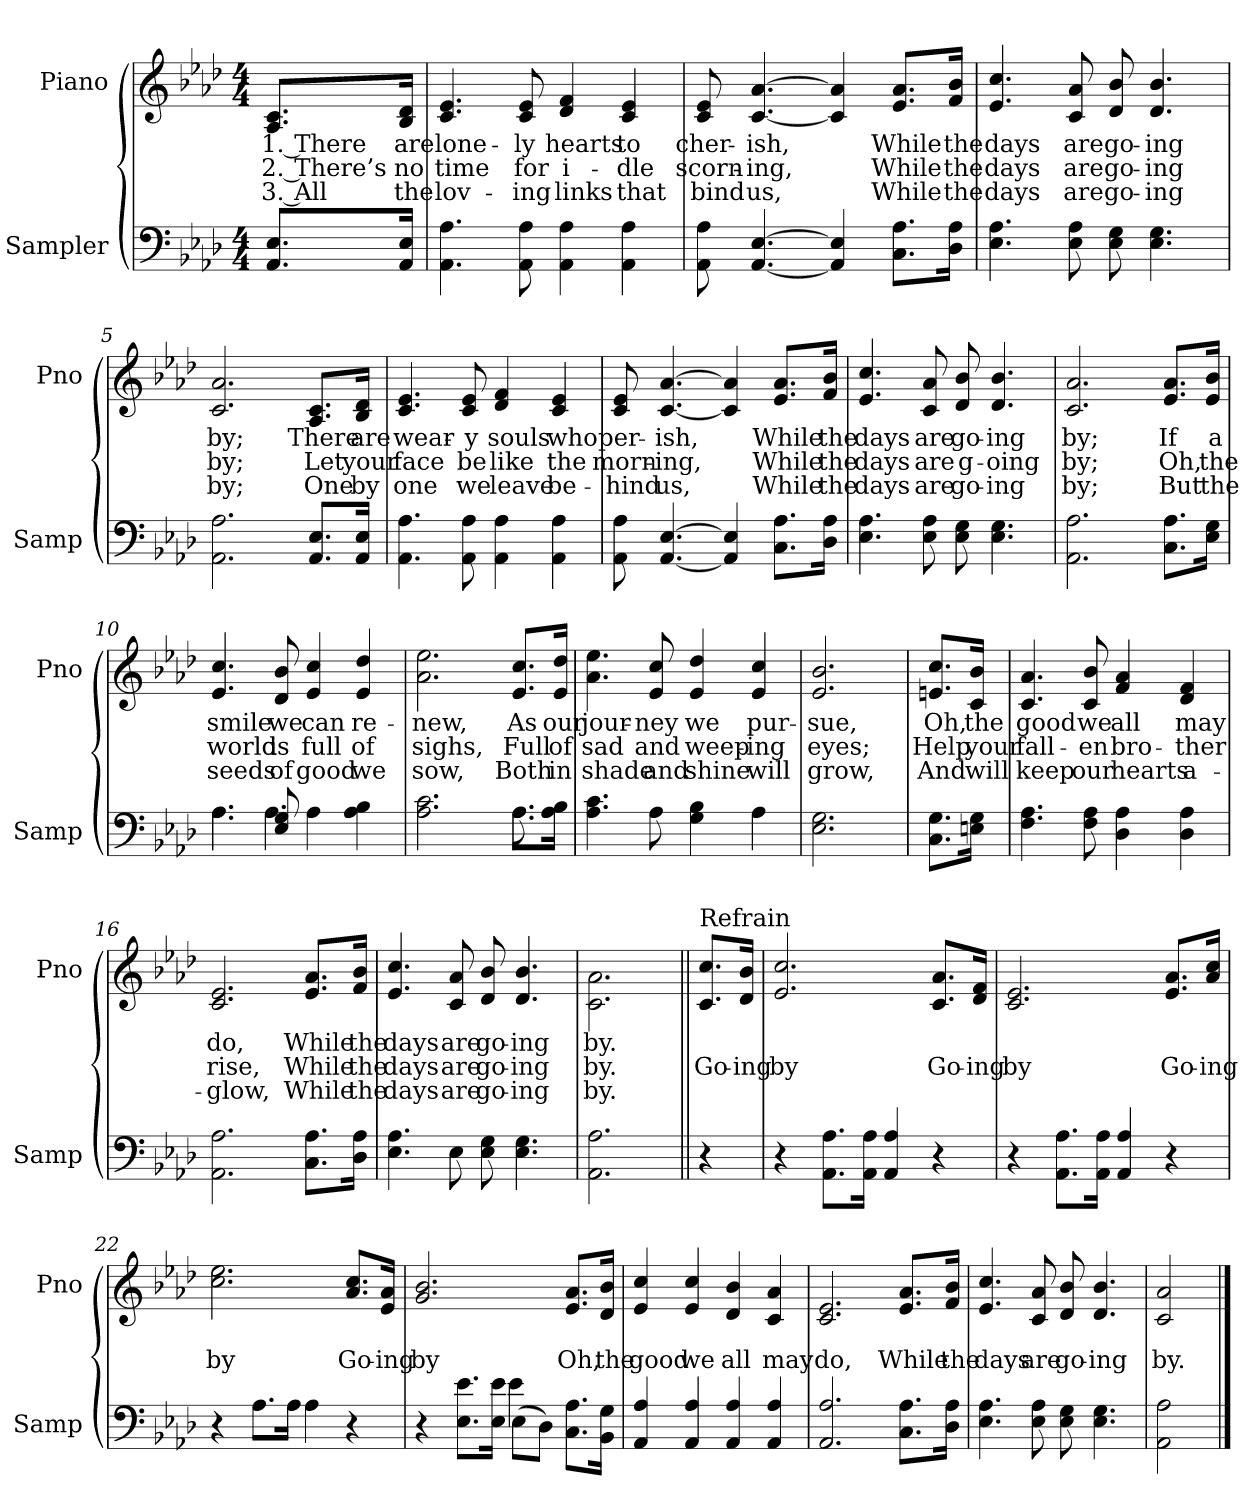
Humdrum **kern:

**kern	**kern	**text	**text	**text
*part2	*part1	*part1	*part1	*part1
*staff2	*staff1	*staff1	*staff1	*staff1
*I"Sampler	*I"Piano	*	*	*
*I'Samp	*I'Pno	*	*	*
*clefF4	*clefG2	*	*	*
*k[b-e-a-d-]	*k[b-e-a-d-]	*	*	*
*A-:	*A-:	*	*	*
*M4/4	*M4/4	*	*	*
=1	=1	=1	=1	=1
8.AA-/ 8.E-/L	8.A-/ 8.c/L	1. There	2. There’s	3. All
16AA-/ 16E-/Jk	16B-/ 16d-/Jk	are	no	the
=2	=2	=2	=2	=2
4.AA- 4.A-	4.c 4.e-	lone-	time	lov-
8AA- 8A-	8c 8e-	-ly	for	-ing
4AA- 4A-	4d- 4f	hearts	i-	links
4AA- 4A-	4c 4e-	to	-dle	that
=3	=3	=3	=3	=3
8AA- 8A-	8c 8e-	cher-	scorn-	bind
[4.AA- [4.E-	[4.c [4.a-	-ish,	-ing,	us,
4AA-] 4E-]	4c] 4a-]	.	.	.
8.C\ 8.A-\L	8.e-/ 8.a-/L	While	While	While
16D-\ 16A-\Jk	16f/ 16b-/Jk	the	the	the
=4	=4	=4	=4	=4
4.E- 4.A-	4.e- 4.cc	days	days	days
8E- 8A-	8c 8a-	are	are	are
8E- 8G	8d- 8b-	go-	go-	go-
4.E- 4.G	4.d- 4.b-	-ing	-ing	-ing
=5	=5	=5	=5	=5
2.AA- 2.A-	2.c 2.a-	by;	by;	by;
8.AA-/ 8.E-/L	8.A-/ 8.c/L	There	Let	One
16AA-/ 16E-/Jk	16B-/ 16d-/Jk	are	your	by
=6	=6	=6	=6	=6
4.AA- 4.A-	4.c 4.e-	wear-	face	one
8AA- 8A-	8c 8e-	-y	be	we
4AA- 4A-	4d- 4f	souls	like	leave
4AA- 4A-	4c 4e-	who	the	be-
=7	=7	=7	=7	=7
8AA- 8A-	8c 8e-	per-	morn-	-hind
[4.AA- [4.E-	[4.c [4.a-	-ish,	-ing,	us,
4AA-] 4E-]	4c] 4a-]	.	.	.
8.C\ 8.A-\L	8.e-/ 8.a-/L	While	While	While
16D-\ 16A-\Jk	16f/ 16b-/Jk	the	the	the
=8	=8	=8	=8	=8
4.E- 4.A-	4.e- 4.cc	days	days	days
8E- 8A-	8c 8a-	are	are	are
8E- 8G	8d- 8b-	go-	g-	go-
4.E- 4.G	4.d- 4.b-	-ing	-oing	-ing
=9	=9	=9	=9	=9
2.AA- 2.A-	2.c 2.a-	by;	by;	by;
8.C\ 8.A-\L	8.e-/ 8.a-/L	If	Oh,	But
16E-\ 16G\Jk	16e-/ 16b-/Jk	a	the	the
=10	=10	=10	=10	=10
*^	*	*	*	*
4.A-\	4.A-	4.e- 4.cc	smile	world	seeds
8E- 8G	4.A-	8d- 8b-	we	is	of
4A-\	.	4e- 4cc	can	full	good
4A- 4B-	4ryy	4e- 4dd-	re-	of	we
=11	=11	=11	=11	=11	=11
2.A- 2.c	2.ryy	2.a- 2.ee-	-new,	sighs,	sow,
8.A-\L	8.A-	8.e-/ 8.cc/L	As	Full	Both
16A-\ 16B-\Jk	16ryy	16e-/ 16dd-/Jk	our	of	in
*v	*v	*	*	*	*
=12	=12	=12	=12	=12
4.A- 4.c	4.a- 4.ee-	jour-	sad	shade
8A-	8e- 8cc	-ney	and	and
4G 4B-	4e- 4dd-	we	weep-	shine
4A-	4e- 4cc	pur-	-ing	will
=13	=13	=13	=13	=13
2.E- 2.G	2.e- 2.b-	-sue,	eyes;	grow,
=14	=14	=14	=14	=14
8.C\ 8.G\L	8.en/ 8.cc/L	Oh,	Help	And
16En\ 16G\Jk	16c/ 16b-/Jk	the	your	will
=15	=15	=15	=15	=15
4.F 4.A-	4.c 4.a-	good	fall-	keep
8F 8A-	8c 8b-	we	-en	our
4D- 4A-	4f 4a-	all	bro-	hearts
4D- 4A-	4d- 4f	may	-ther	a-
=16	=16	=16	=16	=16
2.AA- 2.A-	2.c 2.e-	do,	rise,	-glow,
8.C\ 8.A-\L	8.e-/ 8.a-/L	While	While	While
16D-\ 16A-\Jk	16f/ 16b-/Jk	the	the	the
=17	=17	=17	=17	=17
4.E- 4.A-	4.e- 4.cc	days	days	days
8E-	8c 8a-	are	are	are
8E- 8G	8d- 8b-	go-	go-	go-
4.E- 4.G	4.d- 4.b-	-ing	-ing	-ing
=18	=18	=18	=18	=18
2.AA- 2.A-	2.c\ 2.a-\	by.	by.	by.
=19||	=19||	=19||	=19||	=19||
!	!LO:TX:t=Refrain	!	!	!
4r	8.c/ 8.cc/L	.	Go-	.
.	16d-/ 16b-/Jk	.	-ing	.
=20	=20	=20	=20	=20
4r	2.e- 2.cc	.	by	.
8.AA-\ 8.A-\L	.	.	.	.
16AA-\ 16A-\Jk	.	.	.	.
4AA-/ 4A-/	.	.	.	.
4r	8.c/ 8.a-/L	.	Go-	.
.	16d-/ 16f/Jk	.	-ing	.
=21	=21	=21	=21	=21
4r	2.c 2.e-	.	by	.
8.AA-\ 8.A-\L	.	.	.	.
16AA-\ 16A-\Jk	.	.	.	.
4AA-/ 4A-/	.	.	.	.
4r	8.e-/ 8.a-/L	.	Go-	.
.	16a-/ 16cc/Jk	.	-ing	.
=22	=22	=22	=22	=22
4r	2.cc 2.ee-	.	by	.
8.A-\L	.	.	.	.
16A-\Jk	.	.	.	.
4A-	.	.	.	.
4r	8.a-/ 8.cc/L	.	Go-	.
.	16e-/ 16a-/Jk	.	-ing	.
=23	=23	=23	=23	=23
*^	*	*	*	*
4r	2ryy	2.g 2.b-	.	by	.
8.E-\ 8.e-\L	.	.	.	.	.
16E-\ 16e-\Jk	.	.	.	.	.
(8E-\L	4e-	.	.	.	.
8D-\J)	.	.	.	.	.
8.C\ 8.A-\L	4ryy	8.e-/ 8.a-/L	.	Oh,	.
16BB-\ 16G\Jk	.	16d-/ 16b-/Jk	.	the	.
*v	*v	*	*	*	*
=24	=24	=24	=24	=24
4AA-/ 4A-/	4e- 4cc	.	good	.
4AA-/ 4A-/	4e- 4cc	.	we	.
4AA-/ 4A-/	4d- 4b-	.	all	.
4AA-/ 4A-/	4c 4a-	.	may	.
=25	=25	=25	=25	=25
2.AA-/ 2.A-/	2.c 2.e-	.	do,	.
8.C\ 8.A-\L	8.e-/ 8.a-/L	.	While	.
16D-\ 16A-\Jk	16f/ 16b-/Jk	.	the	.
=26	=26	=26	=26	=26
4.E- 4.A-	4.e- 4.cc	.	days	.
8E- 8A-	8c 8a-	.	are	.
8E- 8G	8d- 8b-	.	go-	.
4.E- 4.G	4.d- 4.b-	.	-ing	.
=27	=27	=27	=27	=27
2AA- 2A-	2c 2a-	.	by.	.
==	==	==	==	==
*-	*-	*-	*-	*-
